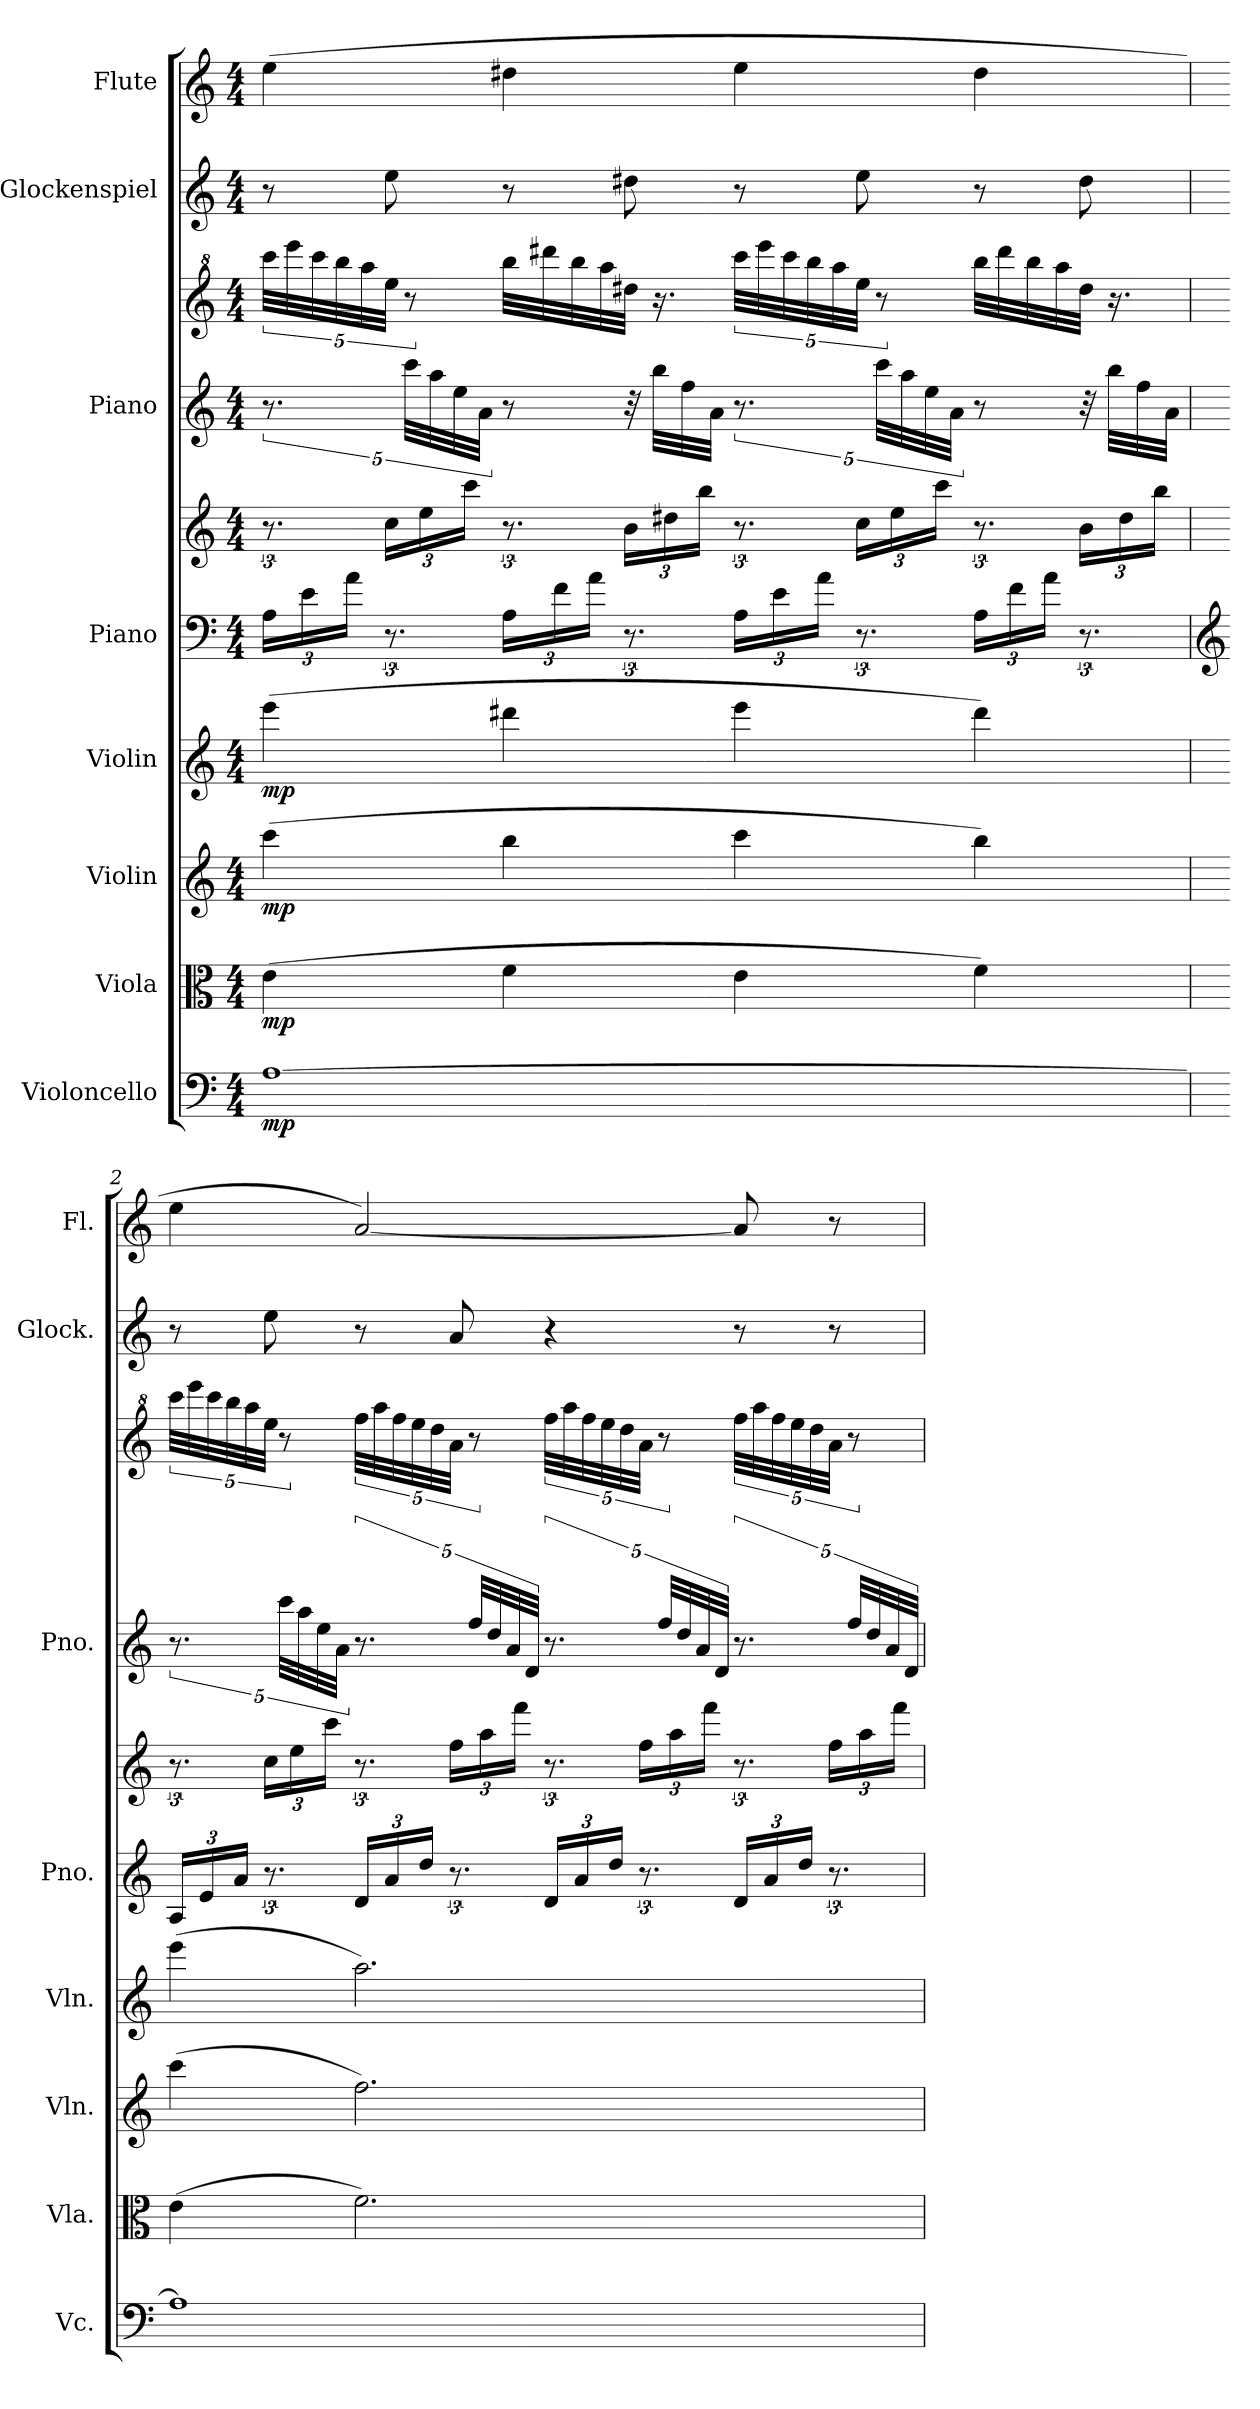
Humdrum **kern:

**kern	**dynam	**kern	**dynam	**kern	**dynam	**kern	**dynam	**kern	**kern	**kern	**kern	**kern	**kern
*part8	*part8	*part7	*part7	*part6	*part6	*part5	*part5	*part4	*part4	*part3	*part3	*part2	*part1
*staff10	*staff10	*staff9	*staff9	*staff8	*staff8	*staff7	*staff7	*staff6	*staff5	*staff4	*staff3	*staff2	*staff1
*I"Violoncello	*	*I"Viola	*	*I"Violin	*	*I"Violin	*	*I"Piano	*	*I"Piano	*	*I"Glockenspiel	*I"Flute
*I'Vc.	*	*I'Vla.	*	*I'Vln.	*	*I'Vln.	*	*I'Pno.	*	*I'Pno.	*	*I'Glock.	*I'Fl.
*clefF4	*	*clefC3	*	*clefG2	*	*clefG2	*	*clefF4	*clefG2	*clefG2	*clefG^2	*clefG2	*clefG2
*	*	*	*	*	*	*	*	*	*	*	*	*ITrd-14c-24	*
*k[]	*	*k[]	*	*k[]	*	*k[]	*	*k[]	*k[]	*k[]	*k[]	*k[]	*k[]
*M4/4	*	*M4/4	*	*M4/4	*	*M4/4	*	*M4/4	*M4/4	*M4/4	*M4/4	*M4/4	*M4/4
*MM74	*	*MM74	*	*MM74	*	*MM74	*	*MM74	*MM74	*MM74	*MM74	*MM74	*MM74
=1	=1	=1	=1	=1	=1	=1	=1	=1	=1	=1	=1	=1	=1
!	!LO:DY:b	!	!LO:DY:b	!	!LO:DY:b	!	!LO:DY:b	!	!	!	!	!	!
[1A	mp	(>4e\	mp	(>4ccc\	mp	(>4eee\	mp	24A\LL	12.r	10.r	40cccc\LLL	8r	(>4ee\
.	.	.	.	.	.	.	.	.	.	.	40eeee\	.	.
.	.	.	.	.	.	.	.	24e\	.	.	.	.	.
.	.	.	.	.	.	.	.	.	.	.	40cccc\	.	.
.	.	.	.	.	.	.	.	.	.	.	40bbb\	.	.
.	.	.	.	.	.	.	.	24a\JJ	.	.	.	.	.
.	.	.	.	.	.	.	.	.	.	.	40aaa\	.	.
.	.	.	.	.	.	.	.	12.r	24cc\LL	.	40eee\JJJ	8eeee\	.
.	.	.	.	.	.	.	.	.	.	40ccc\LLL	10r	.	.
.	.	.	.	.	.	.	.	.	24ee\	.	.	.	.
.	.	.	.	.	.	.	.	.	.	40aa\	.	.	.
.	.	.	.	.	.	.	.	.	.	40ee\	.	.	.
.	.	.	.	.	.	.	.	.	24ccc\JJ	.	.	.	.
.	.	.	.	.	.	.	.	.	.	40a\JJJ	.	.	.
.	.	4f\	.	4bb\	.	4ddd#X\	.	24A\LL	12.r	8r	32bbb\LLL	8r	4dd#X\
.	.	.	.	.	.	.	.	.	.	.	32dddd#X\	.	.
.	.	.	.	.	.	.	.	24f\	.	.	.	.	.
.	.	.	.	.	.	.	.	.	.	.	32bbb\	.	.
.	.	.	.	.	.	.	.	24a\JJ	.	.	.	.	.
.	.	.	.	.	.	.	.	.	.	.	32aaa\	.	.
.	.	.	.	.	.	.	.	12.r	24b\LL	32r	32ddd#X\JJJ	8dddd#X\	.
.	.	.	.	.	.	.	.	.	.	32bb\LLL	16.r	.	.
.	.	.	.	.	.	.	.	.	24dd#X\	.	.	.	.
.	.	.	.	.	.	.	.	.	.	32ff\	.	.	.
.	.	.	.	.	.	.	.	.	24bb\JJ	.	.	.	.
.	.	.	.	.	.	.	.	.	.	32a\JJJ	.	.	.
.	.	4e\	.	4ccc\	.	4eee\	.	24A\LL	12.r	10.r	40cccc\LLL	8r	4ee\
.	.	.	.	.	.	.	.	.	.	.	40eeee\	.	.
.	.	.	.	.	.	.	.	24e\	.	.	.	.	.
.	.	.	.	.	.	.	.	.	.	.	40cccc\	.	.
.	.	.	.	.	.	.	.	.	.	.	40bbb\	.	.
.	.	.	.	.	.	.	.	24a\JJ	.	.	.	.	.
.	.	.	.	.	.	.	.	.	.	.	40aaa\	.	.
.	.	.	.	.	.	.	.	12.r	24cc\LL	.	40eee\JJJ	8eeee\	.
.	.	.	.	.	.	.	.	.	.	40ccc\LLL	10r	.	.
.	.	.	.	.	.	.	.	.	24ee\	.	.	.	.
.	.	.	.	.	.	.	.	.	.	40aa\	.	.	.
.	.	.	.	.	.	.	.	.	.	40ee\	.	.	.
.	.	.	.	.	.	.	.	.	24ccc\JJ	.	.	.	.
.	.	.	.	.	.	.	.	.	.	40a\JJJ	.	.	.
.	.	4f\)	.	4bb\)	.	4ddd#\)	.	24A\LL	12.r	8r	32bbb\LLL	8r	4dd#\
.	.	.	.	.	.	.	.	.	.	.	32dddd#\	.	.
.	.	.	.	.	.	.	.	24f\	.	.	.	.	.
.	.	.	.	.	.	.	.	.	.	.	32bbb\	.	.
.	.	.	.	.	.	.	.	24a\JJ	.	.	.	.	.
.	.	.	.	.	.	.	.	.	.	.	32aaa\	.	.
.	.	.	.	.	.	.	.	12.r	24b\LL	32r	32ddd#\JJJ	8dddd#\	.
.	.	.	.	.	.	.	.	.	.	32bb\LLL	16.r	.	.
.	.	.	.	.	.	.	.	.	24dd#\	.	.	.	.
.	.	.	.	.	.	.	.	.	.	32ff\	.	.	.
.	.	.	.	.	.	.	.	.	24bb\JJ	.	.	.	.
.	.	.	.	.	.	.	.	.	.	32a\JJJ	.	.	.
!!LO:PB:g=z
=2	=2	=2	=2	=2	=2	=2	=2	=2	=2	=2	=2	=2	=2
*	*	*	*	*	*	*	*	*clefG2	*	*	*	*	*
1A]	.	(>4e\	.	(>4ccc\	.	(>4eee\	.	24A/LL	12.r	10.r	40cccc\LLL	8r	4ee\
.	.	.	.	.	.	.	.	.	.	.	40eeee\	.	.
.	.	.	.	.	.	.	.	24e/	.	.	.	.	.
.	.	.	.	.	.	.	.	.	.	.	40cccc\	.	.
.	.	.	.	.	.	.	.	.	.	.	40bbb\	.	.
.	.	.	.	.	.	.	.	24a/JJ	.	.	.	.	.
.	.	.	.	.	.	.	.	.	.	.	40aaa\	.	.
.	.	.	.	.	.	.	.	12.r	24cc\LL	.	40eee\JJJ	8eeee\	.
.	.	.	.	.	.	.	.	.	.	40ccc\LLL	10r	.	.
.	.	.	.	.	.	.	.	.	24ee\	.	.	.	.
.	.	.	.	.	.	.	.	.	.	40aa\	.	.	.
.	.	.	.	.	.	.	.	.	.	40ee\	.	.	.
.	.	.	.	.	.	.	.	.	24ccc\JJ	.	.	.	.
.	.	.	.	.	.	.	.	.	.	40a\JJJ	.	.	.
.	.	2.f\)	.	2.ff\)	.	2.aa\)	.	24d/LL	12.r	10.r	40fff\LLL	8r	[2a/)
.	.	.	.	.	.	.	.	.	.	.	40aaa\	.	.
.	.	.	.	.	.	.	.	24a/	.	.	.	.	.
.	.	.	.	.	.	.	.	.	.	.	40fff\	.	.
.	.	.	.	.	.	.	.	.	.	.	40eee\	.	.
.	.	.	.	.	.	.	.	24dd/JJ	.	.	.	.	.
.	.	.	.	.	.	.	.	.	.	.	40ddd\	.	.
.	.	.	.	.	.	.	.	12.r	24ff\LL	.	40aa\JJJ	8aaa/	.
.	.	.	.	.	.	.	.	.	.	40ff/LLL	10r	.	.
.	.	.	.	.	.	.	.	.	24aa\	.	.	.	.
.	.	.	.	.	.	.	.	.	.	40dd/	.	.	.
.	.	.	.	.	.	.	.	.	.	40a/	.	.	.
.	.	.	.	.	.	.	.	.	24fff\JJ	.	.	.	.
.	.	.	.	.	.	.	.	.	.	40d/JJJ	.	.	.
.	.	.	.	.	.	.	.	24d/LL	12.r	10.r	40fff\LLL	4r	.
.	.	.	.	.	.	.	.	.	.	.	40aaa\	.	.
.	.	.	.	.	.	.	.	24a/	.	.	.	.	.
.	.	.	.	.	.	.	.	.	.	.	40fff\	.	.
.	.	.	.	.	.	.	.	.	.	.	40eee\	.	.
.	.	.	.	.	.	.	.	24dd/JJ	.	.	.	.	.
.	.	.	.	.	.	.	.	.	.	.	40ddd\	.	.
.	.	.	.	.	.	.	.	12.r	24ff\LL	.	40aa\JJJ	.	.
.	.	.	.	.	.	.	.	.	.	40ff/LLL	10r	.	.
.	.	.	.	.	.	.	.	.	24aa\	.	.	.	.
.	.	.	.	.	.	.	.	.	.	40dd/	.	.	.
.	.	.	.	.	.	.	.	.	.	40a/	.	.	.
.	.	.	.	.	.	.	.	.	24fff\JJ	.	.	.	.
.	.	.	.	.	.	.	.	.	.	40d/JJJ	.	.	.
.	.	.	.	.	.	.	.	24d/LL	12.r	10.r	40fff\LLL	8r	8a/]
.	.	.	.	.	.	.	.	.	.	.	40aaa\	.	.
.	.	.	.	.	.	.	.	24a/	.	.	.	.	.
.	.	.	.	.	.	.	.	.	.	.	40fff\	.	.
.	.	.	.	.	.	.	.	.	.	.	40eee\	.	.
.	.	.	.	.	.	.	.	24dd/JJ	.	.	.	.	.
.	.	.	.	.	.	.	.	.	.	.	40ddd\	.	.
.	.	.	.	.	.	.	.	12.r	24ff\LL	.	40aa\JJJ	8r	8r
.	.	.	.	.	.	.	.	.	.	40ff/LLL	10r	.	.
.	.	.	.	.	.	.	.	.	24aa\	.	.	.	.
.	.	.	.	.	.	.	.	.	.	40dd/	.	.	.
.	.	.	.	.	.	.	.	.	.	40a/	.	.	.
.	.	.	.	.	.	.	.	.	24fff\JJ	.	.	.	.
.	.	.	.	.	.	.	.	.	.	40d/JJJ	.	.	.
=	=	=	=	=	=	=	=	=	=	=	=	=	=
*-	*-	*-	*-	*-	*-	*-	*-	*-	*-	*-	*-	*-	*-
